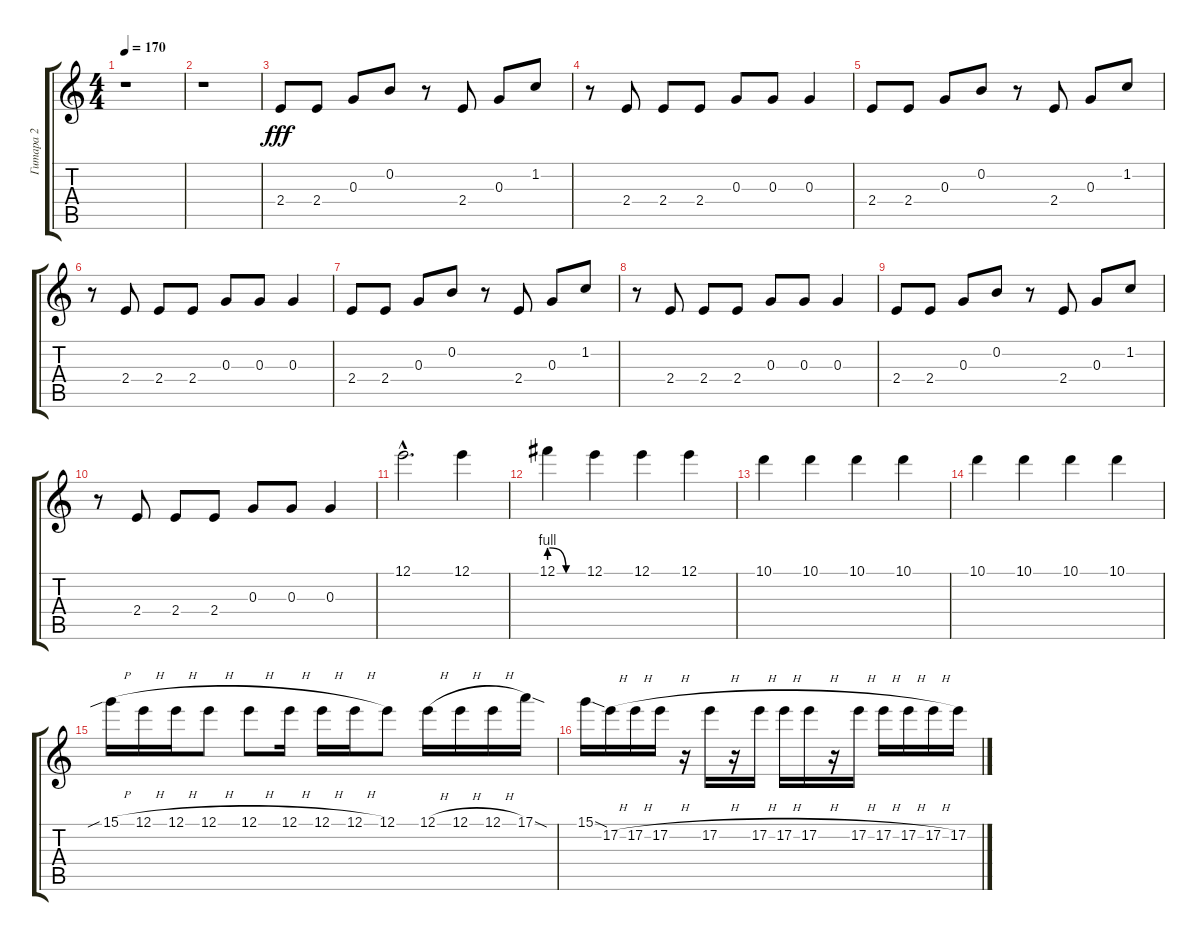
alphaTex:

\track ("Гитара 2" "Гитара 2") {instrument overdrivenguitar}
\staff {score tabs}
\tuning (E4 B3 G3 D3 A2 E2) {hide}
\ts (4 4)
\tempo 170
\clef g2
\ks c
r.1{dy fff} |
r.1 |
2.4.8 2.4.8 0.3.8 0.2.8 r.8 2.4.8 0.3.8 1.2.8 |
r.8 2.4.8 2.4.8 2.4.8 0.3.8 0.3.8 0.3.4 |
2.4.8 2.4.8 0.3.8 0.2.8 r.8 2.4.8 0.3.8 1.2.8 |
r.8 2.4.8 2.4.8 2.4.8 0.3.8 0.3.8 0.3.4 |
2.4.8 2.4.8 0.3.8 0.2.8 r.8 2.4.8 0.3.8 1.2.8 |
r.8 2.4.8 2.4.8 2.4.8 0.3.8 0.3.8 0.3.4 |
2.4.8 2.4.8 0.3.8 0.2.8 r.8 2.4.8 0.3.8 1.2.8 |
r.8 2.4.8 2.4.8 2.4.8 0.3.8 0.3.8 0.3.4 |
12.1{hac}.2{d} 12.1.4 |
12.1{be (custom 0 4 30 0 32 0 35 0 60 0)}.4 12.1.4 12.1.4 12.1.4 |
10.1.4 10.1.4 10.1.4 10.1.4 |
10.1.4 10.1.4 10.1.4 10.1.4 |
15.1{sib h}.16 12.1{h}.16 12.1{h}.16 12.1{h}.8 12.1{h}.8 12.1{h}.16 12.1{h}.16 12.1{h}.16 12.1.8 12.1{h}.16 12.1{h}.16 12.1{h}.16 17.1{sod}.16 |
15.1{sod}.16 17.2{h}.16 17.2{h}.16 17.2{h}.16 r.16 17.2{h}.16 r.16 17.2{h}.16 17.2{h}.16 17.2{h}.16 r.16 17.2{h}.16 17.2{h}.16 17.2{h}.16 17.2{h}.16 17.2.16
